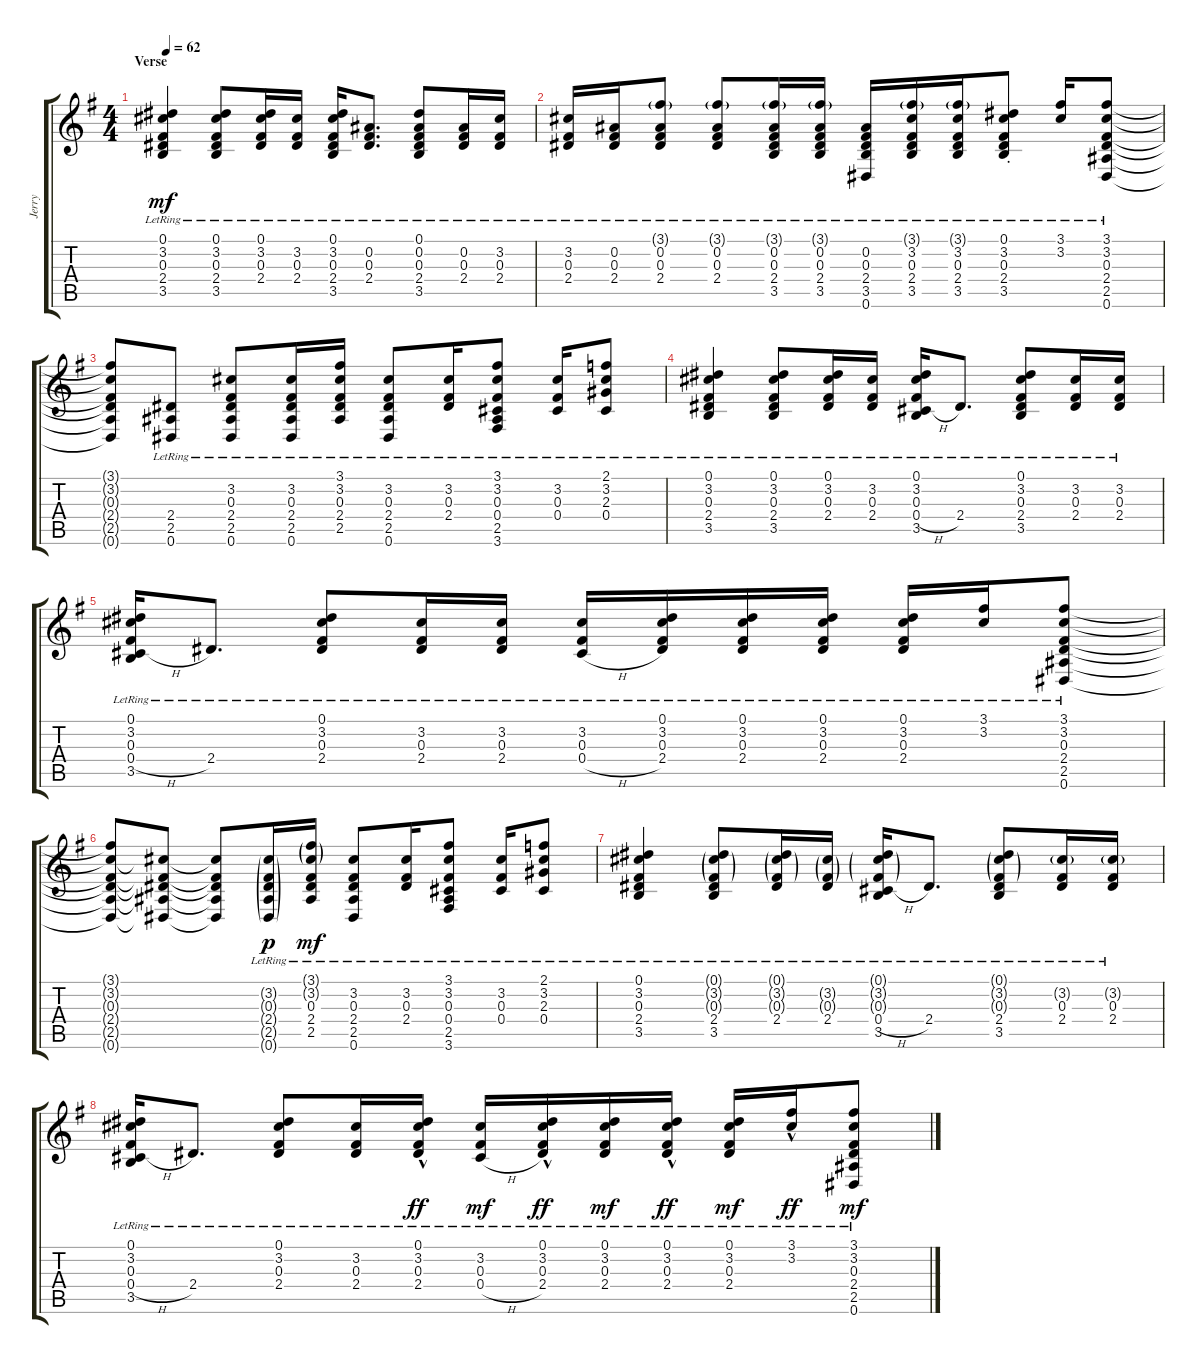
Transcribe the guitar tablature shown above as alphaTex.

\track ("Jerry" "Jerry") {instrument acousticguitarnylon}
\staff {score tabs}
\tuning (Eb4 Bb3 Gb3 Db3 Ab2 Eb2) {hide}
\ts (4 4)
\section ("" "Verse")
\tempo 62
\clef g2
\ks eminor
(0.1{lr} 3.2{lr} 0.3{lr} 2.4{lr} 3.5{lr}).4{dy mf} (0.1{lr} 3.2{lr} 0.3{lr} 2.4{lr} 3.5{lr}).8 (0.1{lr} 3.2{lr} 0.3{lr} 2.4{lr}).16 (3.2{lr} 0.3{lr} 2.4{lr}).16 (0.1{lr} 3.2{lr} 0.3{lr} 2.4{lr} 3.5{lr}).16 (0.2{lr} 0.3{lr} 2.4{lr}).8{d} (0.1{lr} 0.2{lr} 0.3{lr} 2.4{lr} 3.5{lr}).8 (0.2{lr} 0.3{lr} 2.4{lr}).16 (3.2{lr} 0.3{lr} 2.4{lr}).16 |
(3.2{lr} 0.3{lr} 2.4{lr}).16 (0.2{lr} 0.3{lr} 2.4{lr}).16 (3.1{g lr} 0.2{lr} 0.3{lr} 2.4{lr}).8 (3.1{g lr} 0.2{lr} 0.3{lr} 2.4{lr}).8 (3.1{g lr} 0.2{lr} 0.3{lr} 2.4{lr} 3.5{lr}).16 (3.1{g lr} 0.2{lr} 0.3{lr} 2.4{lr} 3.5{lr}).16 (0.2{lr} 0.3{lr} 2.4{lr} 3.5{lr} 0.6{lr}).16 (3.1{g lr} 3.2{lr} 0.3{lr} 2.4{lr} 3.5{lr}).16 (3.1{g lr} 3.2{lr} 0.3{lr} 2.4{lr} 3.5{lr}).16 (0.1{st lr} 3.2{st lr} 0.3{st lr} 2.4{st lr} 3.5{lr}).8 (3.1{lr} 3.2{lr}).16 (3.1{lr} 3.2{lr} 0.3{lr} 2.4{lr} 2.5{lr} 0.6{lr}).8 |
(3.1{t} 3.2{t} 0.3{t} 2.4{t} 2.5{t} 0.6{t}).8 (2.4{lr} 2.5{lr} 0.6{lr}).8 (3.2{lr} 0.3{lr} 2.4{lr} 2.5{lr} 0.6{lr}).8 (3.2{lr} 0.3{lr} 2.4{lr} 2.5{lr} 0.6{lr}).16 (3.1{lr} 3.2{lr} 0.3{lr} 2.4{lr} 2.5{lr}).16 (3.2{lr} 0.3{lr} 2.4{lr} 2.5{lr} 0.6{lr}).8 (3.2{lr} 0.3{lr} 2.4{lr}).16 (3.1{lr} 3.2{lr} 0.3{lr} 0.4{lr} 2.5{lr} 3.6{lr}).8 (3.2{lr} 0.3{lr} 0.4{lr}).16 (2.1{lr} 3.2{lr} 2.3{lr} 0.4{lr}).8 |
(0.1{lr} 3.2{lr} 0.3{lr} 2.4{lr} 3.5{lr}).4 (0.1{lr} 3.2{lr} 0.3{lr} 2.4{lr} 3.5{lr}).8 (0.1{lr} 3.2{lr} 0.3{lr} 2.4{lr}).16 (3.2{lr} 0.3{lr} 2.4{lr}).16 (0.1{lr} 3.2{lr} 0.3{lr} 0.4{h lr} 3.5{lr}).16 2.4{lr}.8{d} (0.1{lr} 3.2{lr} 0.3{lr} 2.4{lr} 3.5{lr}).8 (3.2{lr} 0.3{lr} 2.4{lr}).16 (3.2{lr} 0.3{lr} 2.4{lr}).16 |
(0.1{lr} 3.2{lr} 0.3{lr} 0.4{h lr} 3.5{lr}).16 2.4{lr}.8{d} (0.1{lr} 3.2{lr} 0.3{lr} 2.4{lr}).8 (3.2{lr} 0.3{lr} 2.4{lr}).16 (3.2{lr} 0.3{lr} 2.4{lr}).16 (3.2{lr} 0.3{lr} 0.4{h lr}).16 (0.1{lr} 3.2{lr} 0.3{lr} 2.4{lr}).16 (0.1{lr} 3.2{lr} 0.3{lr} 2.4{lr}).16 (0.1{lr} 3.2{lr} 0.3{lr} 2.4{lr}).16 (0.1{lr} 3.2{lr} 0.3{lr} 2.4{lr}).16 (3.1{lr} 3.2{lr}).16 (3.1{lr} 3.2{lr} 0.3{lr} 2.4{lr} 2.5{lr} 0.6{lr}).8 |
(3.1{t} 3.2{t} 0.3{t} 2.4{t} 2.5{t} 0.6{t}).8 (3.2{t} 0.3{t} 2.4{t} 2.5{t} 0.6{t}).8 (3.2{t} 0.3{t} 2.4{t} 2.5{t} 0.6{t}).8 (3.2{g lr} 0.3{g lr} 2.4{g lr} 2.5{g lr} 0.6{g lr}).16{dy p} (3.1{g lr} 3.2{g lr} 0.3{lr} 2.4{lr} 2.5{lr}).16{dy mf} (3.2{lr} 0.3{lr} 2.4{lr} 2.5{lr} 0.6{lr}).8 (3.2{lr} 0.3{lr} 2.4{lr}).16 (3.1{lr} 3.2{lr} 0.3{lr} 0.4{lr} 2.5{lr} 3.6{lr}).8 (3.2{lr} 0.3{lr} 0.4{lr}).16 (2.1{lr} 3.2{lr} 2.3{lr} 0.4{lr}).8 |
(0.1{lr} 3.2{lr} 0.3{lr} 2.4{lr} 3.5{lr}).4 (0.1{g lr} 3.2{g lr} 0.3{g lr} 2.4{lr} 3.5{lr}).8 (0.1{g lr} 3.2{g lr} 0.3{g lr} 2.4{lr}).16 (3.2{g lr} 0.3{g lr} 2.4{lr}).16 (0.1{g lr} 3.2{g lr} 0.3{g lr} 0.4{h lr} 3.5{lr}).16 2.4{lr}.8{d} (0.1{g lr} 3.2{g lr} 0.3{g lr} 2.4{lr} 3.5{lr}).8 (3.2{g lr} 0.3{lr} 2.4{lr}).16 (3.2{g lr} 0.3{lr} 2.4{lr}).16 |
(0.1{lr} 3.2{lr} 0.3{lr} 0.4{h lr} 3.5{lr}).16 2.4{lr}.8{d} (0.1{lr} 3.2{lr} 0.3{lr} 2.4{lr}).8 (3.2{lr} 0.3{lr} 2.4{lr}).16 (0.1{hac} 3.2{hac lr} 0.3{hac lr} 2.4{hac lr}).16{dy ff} (3.2{lr} 0.3{lr} 0.4{h lr}).16{dy mf} (0.1{hac lr} 3.2{hac lr} 0.3{hac lr} 2.4{hac lr}).16{dy ff} (0.1{lr} 3.2{lr} 0.3{lr} 2.4{lr}).16{dy mf} (0.1{hac lr} 3.2{hac lr} 0.3{hac lr} 2.4{hac lr}).16{dy ff} (0.1{lr} 3.2{lr} 0.3{lr} 2.4{lr}).16{dy mf} (3.1{hac lr} 3.2{hac lr}).16{dy ff} (3.1{lr} 3.2{lr} 0.3{lr} 2.4{lr} 2.5{lr} 0.6{lr}).8{dy mf}
